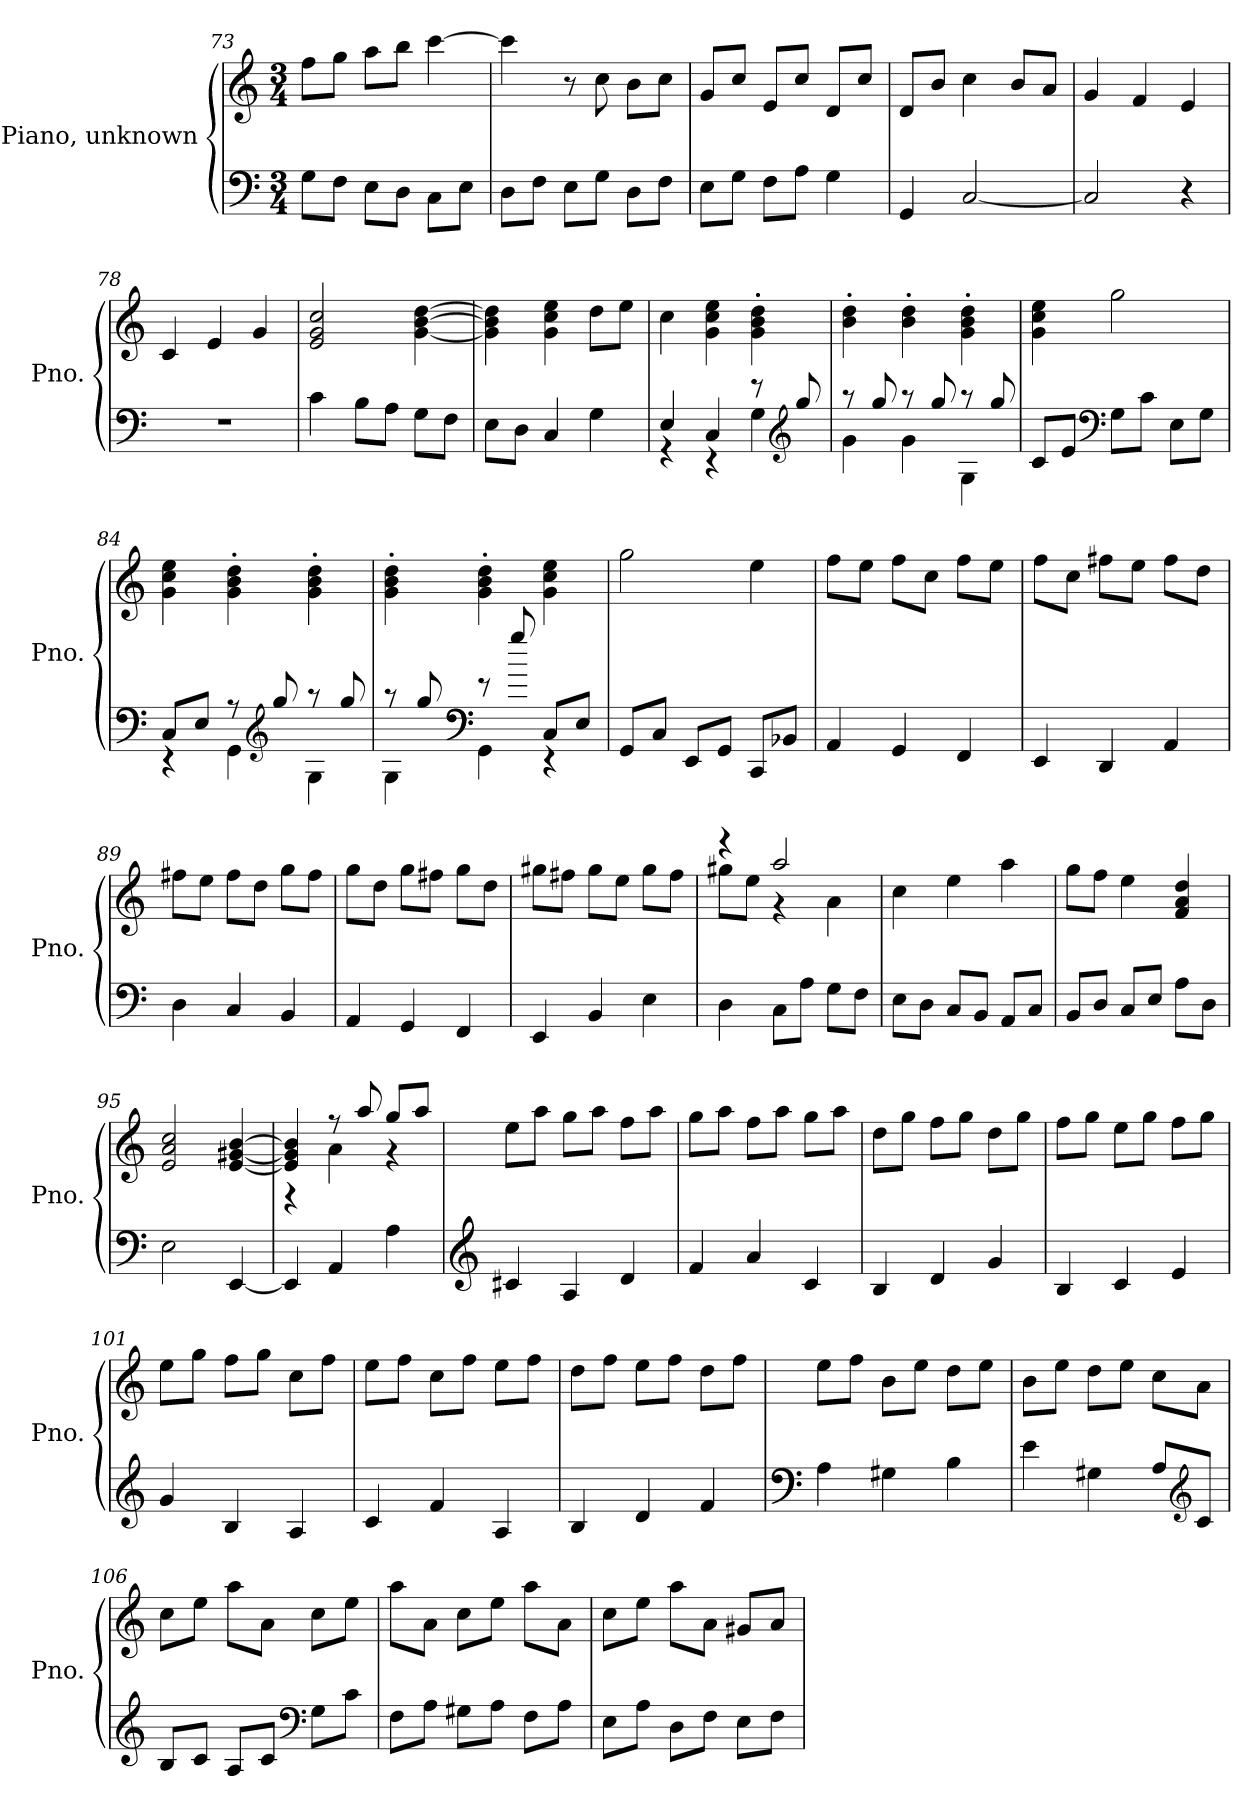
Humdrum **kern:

**kern	**kern
*part1	*part1
*staff2	*staff1
*I"Piano, unknown	*
*I'Pno.	*
*clefF4	*clefG2
*k[]	*k[]
*M3/4	*M3/4
=73	=73
8G\L	8ff\L
8F\J	8gg\J
8E\L	8aa\L
8D\J	8bb\J
8C\L	[4ccc\
8E\J	.
=74	=74
8D\L	4ccc\]
8F\J	.
8E\L	8r
8G\J	8cc\
8D\L	8b\L
8F\J	8cc\J
=75	=75
8E\L	8g/L
8G\J	8cc/J
8F\L	8e/L
8A\J	8cc/J
4G\	8d/L
.	8cc/J
=76	=76
4GG/	8d/L
.	8b/J
[2C/	4cc\
.	8b/L
.	8a/J
=77	=77
2C/]	4g/
.	4f/
4r	4e/
=78	=78
2.r	4c/
.	4e/
.	4g/
!!LO:LB:g=z
=79	=79
4c\	2e/ 2g/ 2cc/
8B\L	.
8A\J	.
8G\L	[4g\ [4b\ [4dd\
8F\J	.
=80	=80
8E\L	4g\] 4b\] 4dd\]
8D\J	.
4C/	4g\ 4cc\ 4ee\
4G\	8dd\L
.	8ee\J
=81	=81
*^	*
4E/	4r	4cc\
4C/	4r	4g\ 4cc\ 4ee\
8r	4G\	4g\' 4b\' 4dd\'
*clefG2	*	*
8gg/	.	.
=82	=82	=82
8r	4g\	4b\' 4dd\'
8gg/	.	.
8r	4g\	4b\' 4dd\'
8gg/	.	.
8r	4G\	4g\' 4b\' 4dd\'
8gg/	.	.
*v	*v	*
=83	=83
8c/L	4g\ 4cc\ 4ee\
8e/J	.
*clefF4	*
8G\L	2gg\
8c\J	.
8E\L	.
8G\J	.
=84	=84
*^	*
8C/L	4r	4g\ 4cc\ 4ee\
8E/J	.	.
8r	4GG\	4g\' 4b\' 4dd\'
*clefG2	*	*
8gg/	.	.
8r	4G\	4g\' 4b\' 4dd\'
8gg/	.	.
!!LO:LB:g=z
=85	=85	=85
8r	4G\	4g\' 4b\' 4dd\'
8gg/	.	.
*clefF4	*	*
8r	4GG\	4g\' 4b\' 4dd\'
8gg/	.	.
8C/L	4r	4g\ 4cc\ 4ee\
8E/J	.	.
*v	*v	*
=86	=86
8GG/L	2gg\
8C/J	.
8EE/L	.
8GG/J	.
8CC/L	4ee\
8BB-X/J	.
=87	=87
4AA/	8ff\L
.	8ee\J
4GG/	8ff\L
.	8cc\J
4FF/	8ff\L
.	8ee\J
=88	=88
4EE/	8ff\L
.	8cc\J
4DD/	8ff#X\L
.	8ee\J
4AA/	8ff#\L
.	8dd\J
=89	=89
4D\	8ff#X\L
.	8ee\J
4C/	8ff#\L
.	8dd\J
4BB/	8gg\L
.	8ff#\J
=90	=90
4AA/	8gg\L
.	8dd\J
4GG/	8gg\L
.	8ff#X\J
4FF/	8gg\L
.	8dd\J
!!LO:LB:g=z
=91	=91
4EE/	8gg#X\L
.	8ff#X\J
4BB/	8gg#\L
.	8ee\J
4E\	8gg#\L
.	8ff#\J
=92	=92
*	*^
4D\	4r	8gg#X\L
.	.	8ee\J
8C\L	2aa/	4r
8A\J	.	.
8G\L	.	4a\
8F\J	.	.
*	*v	*v
=93	=93
8E\L	4cc\
8D\J	.
8C/L	4ee\
8BB/J	.
8AA/L	4aa\
8C/J	.
=94	=94
8BB/L	8gg\L
8D/J	8ff\J
8C/L	4ee\
8E/J	.
8A\L	4f/ 4a/ 4dd/
8D\J	.
=95	=95
2E\	2e/ 2a/ 2cc/
[4EE/	[4e/ [4g#X/ [4b/
=96	=96
*	*^
4EE/]	4e/] 4g#/] 4b/]	4r
4AA/	8r	4a\
.	8aa/	.
4A\	8gg/L	4r
.	8aa/J	.
*	*v	*v
!!LO:LB:g=z
=97	=97
*clefG2	*
4c#X/	8ee\L
.	8aa\J
4A/	8gg\L
.	8aa\J
4d/	8ff\L
.	8aa\J
=98	=98
4f/	8gg\L
.	8aa\J
4a/	8ff\L
.	8aa\J
4c/	8gg\L
.	8aa\J
=99	=99
4B/	8dd\L
.	8gg\J
4d/	8ff\L
.	8gg\J
4g/	8dd\L
.	8gg\J
=100	=100
4B/	8ff\L
.	8gg\J
4c/	8ee\L
.	8gg\J
4e/	8ff\L
.	8gg\J
=101	=101
4g/	8ee\L
.	8gg\J
4B/	8ff\L
.	8gg\J
4A/	8cc\L
.	8ff\J
=102	=102
4c/	8ee\L
.	8ff\J
4f/	8cc\L
.	8ff\J
4A/	8ee\L
.	8ff\J
!!LO:PB:g=z
=103	=103
4B/	8dd\L
.	8ff\J
4d/	8ee\L
.	8ff\J
4f/	8dd\L
.	8ff\J
=104	=104
*clefF4	*
4A\	8ee\L
.	8ff\J
4G#X\	8b\L
.	8ee\J
4B\	8dd\L
.	8ee\J
=105	=105
4e\	8b\L
.	8ee\J
4G#X\	8dd\L
.	8ee\J
8A/L	8cc\L
*clefG2	*
8c/J	8a\J
=106	=106
8B/L	8cc\L
8c/J	8ee\J
8A/L	8aa\L
8c/J	8a\J
*clefF4	*
8G\L	8cc\L
8c\J	8ee\J
=107	=107
8F\L	8aa\L
8A\J	8a\J
8G#X\L	8cc\L
8A\J	8ee\J
8F\L	8aa\L
8A\J	8a\J
!!LO:LB:g=z
=108	=108
8E\L	8cc\L
8A\J	8ee\J
8D\L	8aa\L
8F\J	8a\J
8E\L	8g#X/L
8F\J	8a/J
=	=
*-	*-
